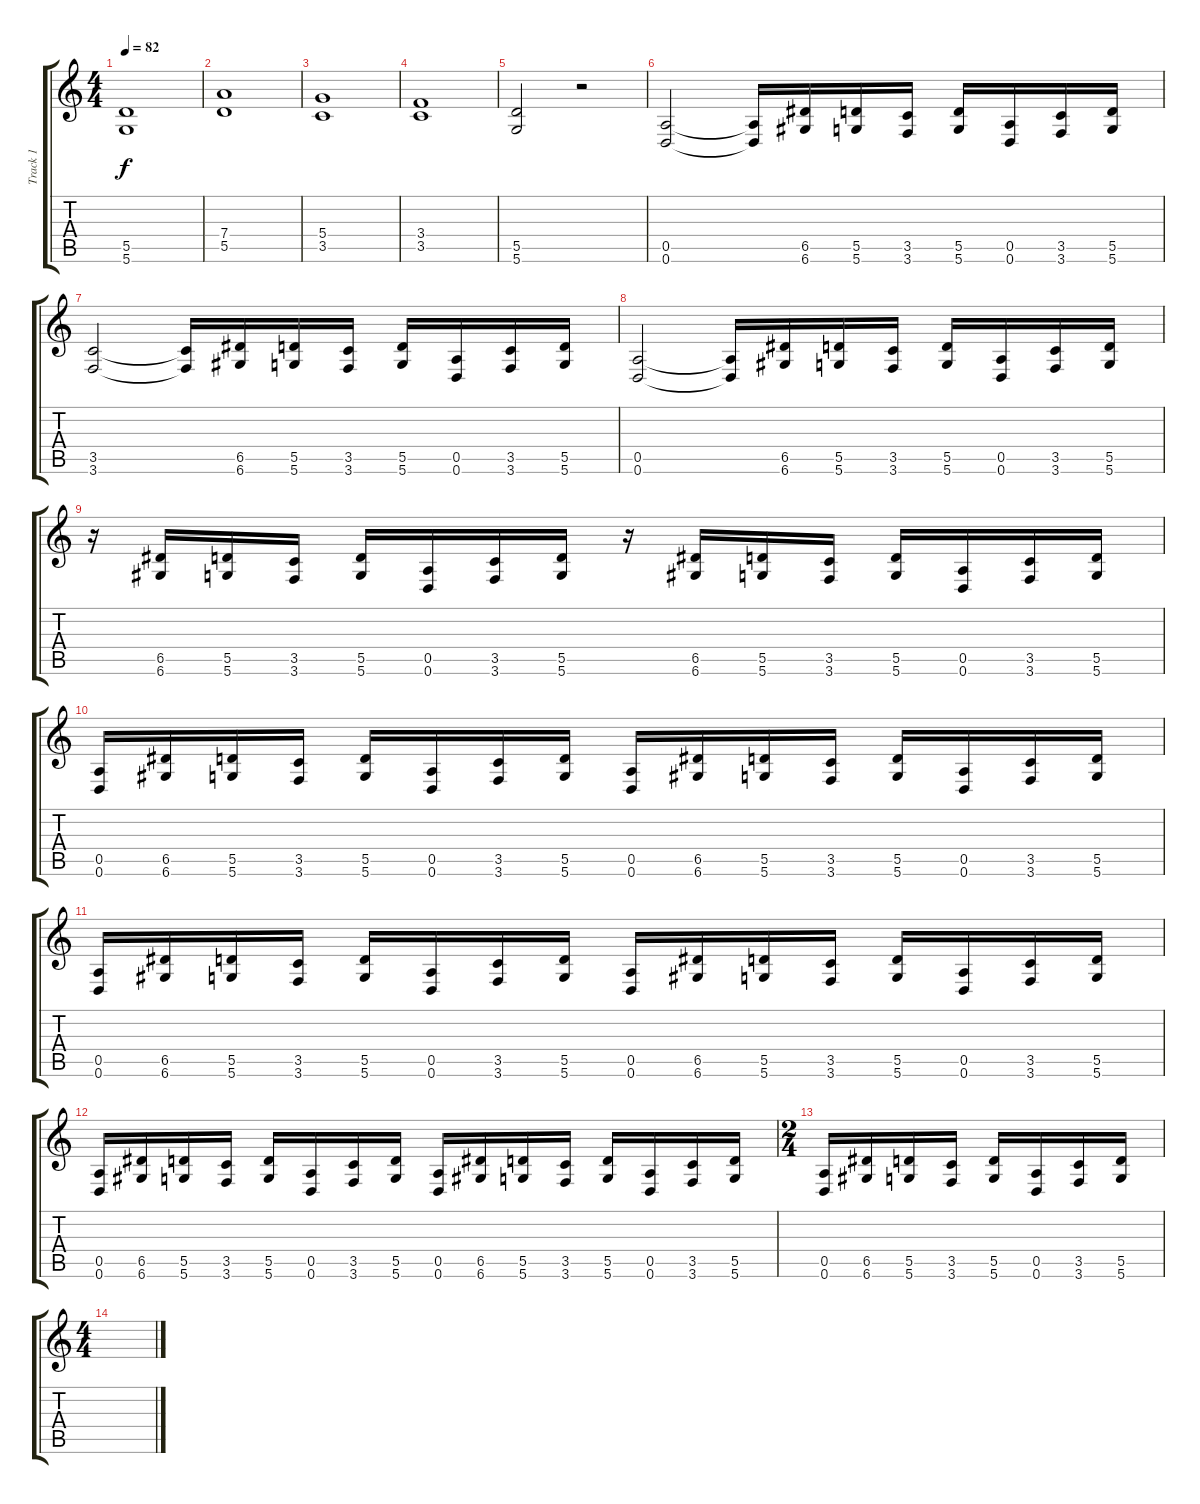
\track ("Track 1" "Track 1") {instrument overdrivenguitar}
\staff {score tabs}
\tuning (E4 B3 G3 D3 A2 D2) {hide}
\ts (4 4)
\tempo 82
\clef g2
\ks c
(5.5 5.6).1{dy f} |
(7.4 5.5).1 |
(5.4 3.5).1 |
(3.4 3.5).1 |
(5.5 5.6).2 r.2 |
(0.5 0.6).2 (0.5{t} 0.6{t}).16 (6.5 6.6).16 (5.5 5.6).16 (3.5 3.6).16 (5.5 5.6).16 (0.5 0.6).16 (3.5 3.6).16 (5.5 5.6).16 |
(3.5 3.6).2 (3.5{t} 3.6{t}).16 (6.5 6.6).16 (5.5 5.6).16 (3.5 3.6).16 (5.5 5.6).16 (0.5 0.6).16 (3.5 3.6).16 (5.5 5.6).16 |
(0.5 0.6).2 (0.5{t} 0.6{t}).16 (6.5 6.6).16 (5.5 5.6).16 (3.5 3.6).16 (5.5 5.6).16 (0.5 0.6).16 (3.5 3.6).16 (5.5 5.6).16 |
r.16 (6.5 6.6).16 (5.5 5.6).16 (3.5 3.6).16 (5.5 5.6).16 (0.5 0.6).16 (3.5 3.6).16 (5.5 5.6).16 r.16 (6.5 6.6).16 (5.5 5.6).16 (3.5 3.6).16 (5.5 5.6).16 (0.5 0.6).16 (3.5 3.6).16 (5.5 5.6).16 |
(0.5 0.6).16 (6.5 6.6).16 (5.5 5.6).16 (3.5 3.6).16 (5.5 5.6).16 (0.5 0.6).16 (3.5 3.6).16 (5.5 5.6).16 (0.5 0.6).16 (6.5 6.6).16 (5.5 5.6).16 (3.5 3.6).16 (5.5 5.6).16 (0.5 0.6).16 (3.5 3.6).16 (5.5 5.6).16 |
(0.5 0.6).16 (6.5 6.6).16 (5.5 5.6).16 (3.5 3.6).16 (5.5 5.6).16 (0.5 0.6).16 (3.5 3.6).16 (5.5 5.6).16 (0.5 0.6).16 (6.5 6.6).16 (5.5 5.6).16 (3.5 3.6).16 (5.5 5.6).16 (0.5 0.6).16 (3.5 3.6).16 (5.5 5.6).16 |
(0.5 0.6).16 (6.5 6.6).16 (5.5 5.6).16 (3.5 3.6).16 (5.5 5.6).16 (0.5 0.6).16 (3.5 3.6).16 (5.5 5.6).16 (0.5 0.6).16 (6.5 6.6).16 (5.5 5.6).16 (3.5 3.6).16 (5.5 5.6).16 (0.5 0.6).16 (3.5 3.6).16 (5.5 5.6).16 |
\ts (2 4)
(0.5 0.6).16 (6.5 6.6).16 (5.5 5.6).16 (3.5 3.6).16 (5.5 5.6).16 (0.5 0.6).16 (3.5 3.6).16 (5.5 5.6).16 |
\ts (4 4)
